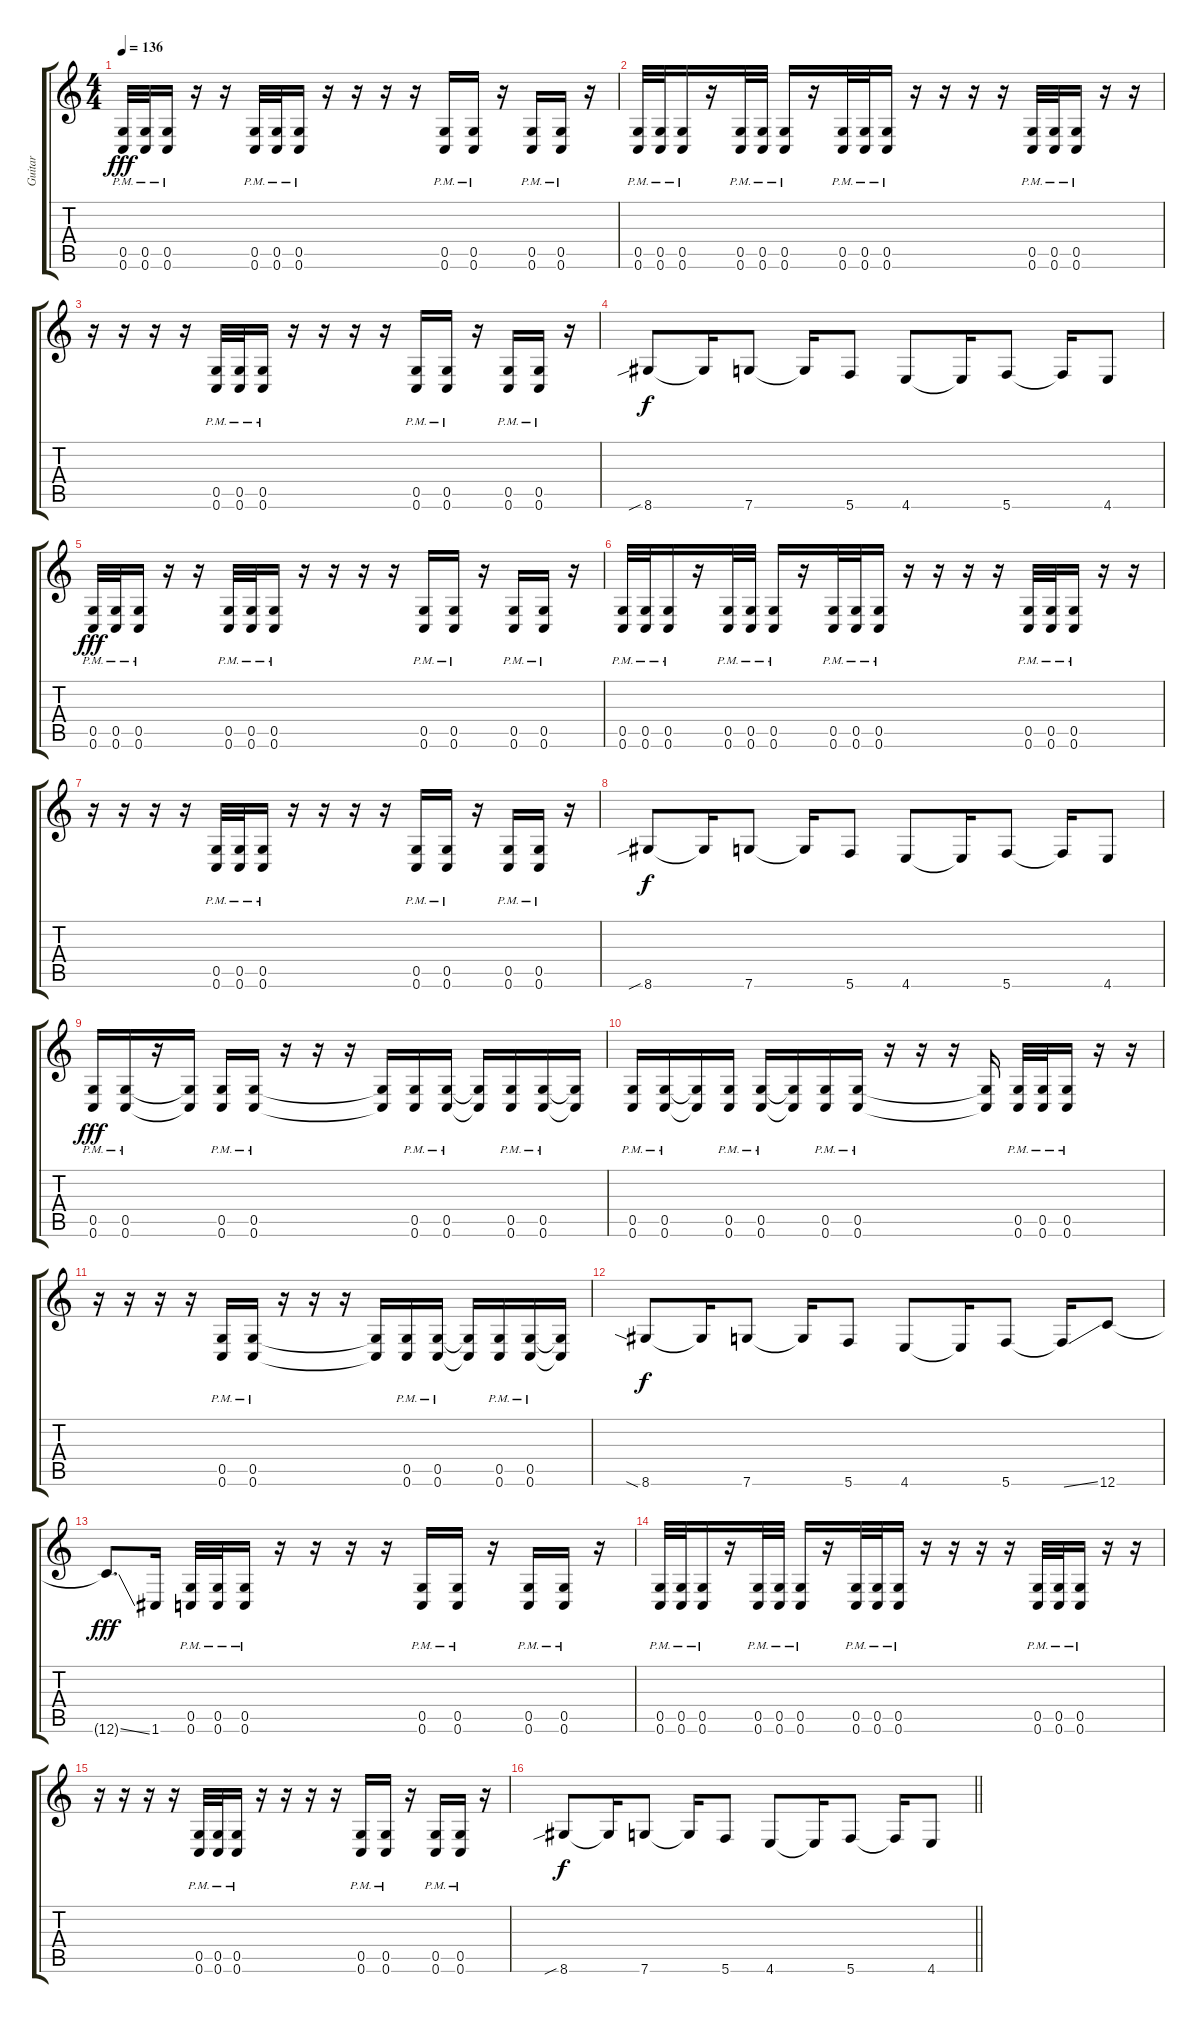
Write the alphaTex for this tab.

\track ("Guitar" "Guitar") {instrument distortionguitar}
\staff {score tabs}
\tuning (D4 A3 F3 C3 G2 C2) {hide}
\ts (4 4)
\section ("" "")
\tempo 136
\clef g2
\ks c
(0.5{pm} 0.6{pm}).32{dy fff} (0.5{pm} 0.6{pm}).32 (0.5{pm} 0.6{pm}).16 r.16 r.16 (0.5{pm} 0.6{pm}).32 (0.5{pm} 0.6{pm}).32 (0.5{pm} 0.6{pm}).16 r.16 r.16 r.16 r.16 (0.5{pm} 0.6{pm}).16 (0.5{pm} 0.6{pm}).16 r.16 (0.5{pm} 0.6{pm}).16 (0.5{pm} 0.6{pm}).16 r.16 |
(0.5{pm} 0.6{pm}).32 (0.5{pm} 0.6{pm}).32 (0.5{pm} 0.6{pm}).16 r.16 (0.5{pm} 0.6{pm}).32 (0.5{pm} 0.6{pm}).32 (0.5{pm} 0.6{pm}).16 r.16 (0.5{pm} 0.6{pm}).32 (0.5{pm} 0.6{pm}).32 (0.5{pm} 0.6{pm}).16 r.16 r.16 r.16 r.16 (0.5{pm} 0.6{pm}).32 (0.5{pm} 0.6{pm}).32 (0.5{pm} 0.6{pm}).16 r.16 r.16 |
r.16 r.16 r.16 r.16 (0.5{pm} 0.6{pm}).32 (0.5{pm} 0.6{pm}).32 (0.5{pm} 0.6{pm}).16 r.16 r.16 r.16 r.16 (0.5{pm} 0.6{pm}).16 (0.5{pm} 0.6{pm}).16 r.16 (0.5{pm} 0.6{pm}).16 (0.5{pm} 0.6{pm}).16 r.16 |
8.6{sib}.8{dy f} 8.6{t}.16 7.6.8 7.6{t}.16 5.6.8 4.6.8 4.6{t}.16 5.6.8 5.6{t}.16 4.6.8 |
(0.5{pm} 0.6{pm}).32{dy fff} (0.5{pm} 0.6{pm}).32 (0.5{pm} 0.6{pm}).16 r.16 r.16 (0.5{pm} 0.6{pm}).32 (0.5{pm} 0.6{pm}).32 (0.5{pm} 0.6{pm}).16 r.16 r.16 r.16 r.16 (0.5{pm} 0.6{pm}).16 (0.5{pm} 0.6{pm}).16 r.16 (0.5{pm} 0.6{pm}).16 (0.5{pm} 0.6{pm}).16 r.16 |
(0.5{pm} 0.6{pm}).32 (0.5{pm} 0.6{pm}).32 (0.5{pm} 0.6{pm}).16 r.16 (0.5{pm} 0.6{pm}).32 (0.5{pm} 0.6{pm}).32 (0.5{pm} 0.6{pm}).16 r.16 (0.5{pm} 0.6{pm}).32 (0.5{pm} 0.6{pm}).32 (0.5{pm} 0.6{pm}).16 r.16 r.16 r.16 r.16 (0.5{pm} 0.6{pm}).32 (0.5{pm} 0.6{pm}).32 (0.5{pm} 0.6{pm}).16 r.16 r.16 |
r.16 r.16 r.16 r.16 (0.5{pm} 0.6{pm}).32 (0.5{pm} 0.6{pm}).32 (0.5{pm} 0.6{pm}).16 r.16 r.16 r.16 r.16 (0.5{pm} 0.6{pm}).16 (0.5{pm} 0.6{pm}).16 r.16 (0.5{pm} 0.6{pm}).16 (0.5{pm} 0.6{pm}).16 r.16 |
8.6{sib}.8{dy f} 8.6{t}.16 7.6.8 7.6{t}.16 5.6.8 4.6.8 4.6{t}.16 5.6.8 5.6{t}.16 4.6.8 |
(0.5{pm} 0.6{pm}).16{dy fff} (0.5{pm} 0.6{pm}).16 r.16 (0.5{t} 0.6{t}).16 (0.5{pm} 0.6{pm}).16 (0.5{pm} 0.6{pm}).16 r.16 r.16 r.16 (0.5{t} 0.6{t}).16 (0.5{pm} 0.6{pm}).16 (0.5{pm} 0.6{pm}).16 (0.5{t} 0.6{t}).16 (0.5{pm} 0.6{pm}).16 (0.5{pm} 0.6{pm}).16 (0.5{t} 0.6{t}).16 |
(0.5{pm} 0.6{pm}).16 (0.5{pm} 0.6{pm}).16 (0.5{t} 0.6{t}).16 (0.5{pm} 0.6{pm}).16 (0.5{pm} 0.6{pm}).16 (0.5{t} 0.6{t}).16 (0.5{pm} 0.6{pm}).16 (0.5{pm} 0.6{pm}).16 r.16 r.16 r.16 (0.5{t} 0.6{t}).16 (0.5{pm} 0.6{pm}).32 (0.5{pm} 0.6{pm}).32 (0.5{pm} 0.6{pm}).16 r.16 r.16 |
r.16 r.16 r.16 r.16 (0.5{pm} 0.6{pm}).16 (0.5{pm} 0.6{pm}).16 r.16 r.16 r.16 (0.5{t} 0.6{t}).16 (0.5{pm} 0.6{pm}).16 (0.5{pm} 0.6{pm}).16 (0.5{t} 0.6{t}).16 (0.5{pm} 0.6{pm}).16 (0.5{pm} 0.6{pm}).16 (0.5{t} 0.6{t}).16 |
8.6{sia}.8{dy f} 8.6{t}.16 7.6.8 7.6{t}.16 5.6.8 4.6.8 4.6{t}.16 5.6.8 5.6{ss t}.16 12.6.8 |
12.6{ss t}.8{d dy fff} 1.6.16 (0.5{pm} 0.6{pm}).32 (0.5{pm} 0.6{pm}).32 (0.5{pm} 0.6{pm}).16 r.16 r.16 r.16 r.16 (0.5{pm} 0.6{pm}).16 (0.5{pm} 0.6{pm}).16 r.16 (0.5{pm} 0.6{pm}).16 (0.5{pm} 0.6{pm}).16 r.16 |
(0.5{pm} 0.6{pm}).32 (0.5{pm} 0.6{pm}).32 (0.5{pm} 0.6{pm}).16 r.16 (0.5{pm} 0.6{pm}).32 (0.5{pm} 0.6{pm}).32 (0.5{pm} 0.6{pm}).16 r.16 (0.5{pm} 0.6{pm}).32 (0.5{pm} 0.6{pm}).32 (0.5{pm} 0.6{pm}).16 r.16 r.16 r.16 r.16 (0.5{pm} 0.6{pm}).32 (0.5{pm} 0.6{pm}).32 (0.5{pm} 0.6{pm}).16 r.16 r.16 |
r.16 r.16 r.16 r.16 (0.5{pm} 0.6{pm}).32 (0.5{pm} 0.6{pm}).32 (0.5{pm} 0.6{pm}).16 r.16 r.16 r.16 r.16 (0.5{pm} 0.6{pm}).16 (0.5{pm} 0.6{pm}).16 r.16 (0.5{pm} 0.6{pm}).16 (0.5{pm} 0.6{pm}).16 r.16 |
\barLineRight lightlight
8.6{sib}.8{dy f} 8.6{t}.16 7.6.8 7.6{t}.16 5.6.8 4.6.8 4.6{t}.16 5.6.8 5.6{t}.16 4.6.8
